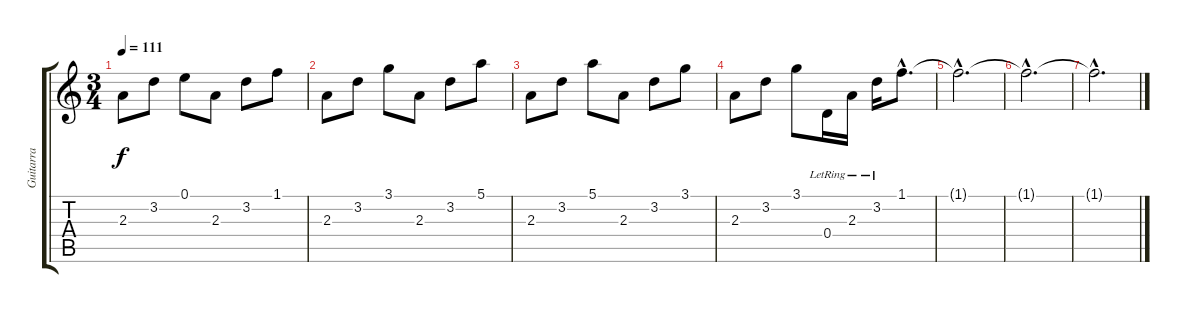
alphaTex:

\track ("Guitarra" "Guitarra") {instrument acousticguitarnylon}
\staff {score tabs}
\tuning (E4 B3 G3 D3 A2 E2) {hide}
\ts (3 4)
\tempo 111
\clef g2
\ks c
2.3.8{dy f} 3.2.8 0.1.8 2.3.8 3.2.8 1.1.8 |
2.3.8 3.2.8 3.1.8 2.3.8 3.2.8 5.1.8 |
2.3.8 3.2.8 5.1.8 2.3.8 3.2.8 3.1.8 |
2.3.8 3.2.8 3.1.8 0.4{lr}.16 2.3{lr}.16 3.2{lr}.16 1.1{hac}.8{d} |
1.1{hac t}.2{d} |
1.1{hac t}.2{d} |
1.1{hac t}.2{d}
